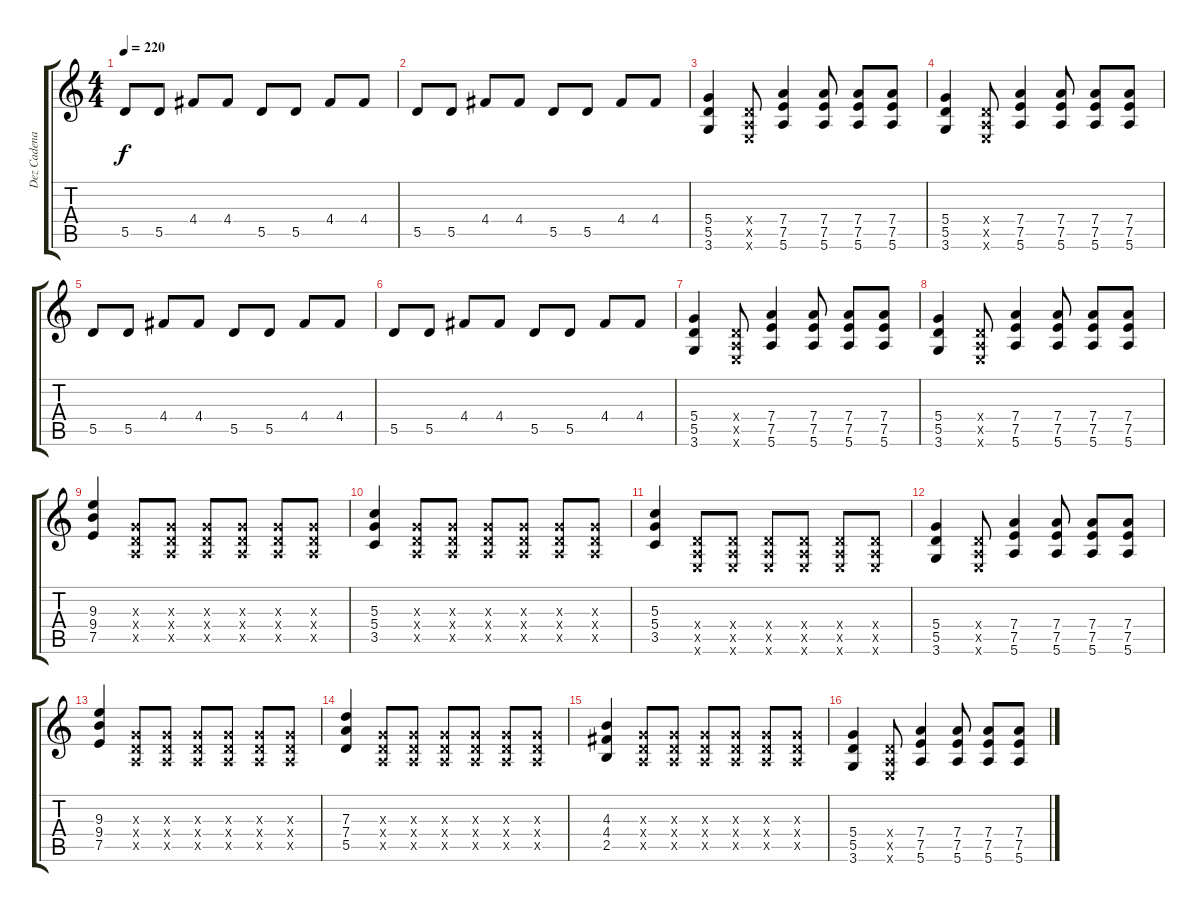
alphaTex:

\track ("Dez Cadena" "Dez Cadena") {instrument distortionguitar}
\staff {score tabs}
\tuning (E4 B3 G3 D3 A2 E2) {hide}
\ts (4 4)
\tempo 220
\clef g2
\ks c
5.5.8{dy f} 5.5.8 4.4.8 4.4.8 5.5.8 5.5.8 4.4.8 4.4.8 |
5.5.8 5.5.8 4.4.8 4.4.8 5.5.8 5.5.8 4.4.8 4.4.8 |
(5.4 5.5 3.6).4 (0.4{x} 0.5{x} 0.6{x}).8 (7.4 7.5 5.6).4 (7.4 7.5 5.6).8 (7.4 7.5 5.6).8 (7.4 7.5 5.6).8 |
(5.4 5.5 3.6).4 (0.4{x} 0.5{x} 0.6{x}).8 (7.4 7.5 5.6).4 (7.4 7.5 5.6).8 (7.4 7.5 5.6).8 (7.4 7.5 5.6).8 |
5.5.8 5.5.8 4.4.8 4.4.8 5.5.8 5.5.8 4.4.8 4.4.8 |
5.5.8 5.5.8 4.4.8 4.4.8 5.5.8 5.5.8 4.4.8 4.4.8 |
(5.4 5.5 3.6).4 (0.4{x} 0.5{x} 0.6{x}).8 (7.4 7.5 5.6).4 (7.4 7.5 5.6).8 (7.4 7.5 5.6).8 (7.4 7.5 5.6).8 |
(5.4 5.5 3.6).4 (0.4{x} 0.5{x} 0.6{x}).8 (7.4 7.5 5.6).4 (7.4 7.5 5.6).8 (7.4 7.5 5.6).8 (7.4 7.5 5.6).8 |
(9.3 9.4 7.5).4 (0.3{x} 0.4{x} 0.5{x}).8 (0.3{x} 0.4{x} 0.5{x}).8 (0.3{x} 0.4{x} 0.5{x}).8 (0.3{x} 0.4{x} 0.5{x}).8 (0.3{x} 0.4{x} 0.5{x}).8 (0.3{x} 0.4{x} 0.5{x}).8 |
(5.3 5.4 3.5).4 (0.3{x} 0.4{x} 0.5{x}).8 (0.3{x} 0.4{x} 0.5{x}).8 (0.3{x} 0.4{x} 0.5{x}).8 (0.3{x} 0.4{x} 0.5{x}).8 (0.3{x} 0.4{x} 0.5{x}).8 (0.3{x} 0.4{x} 0.5{x}).8 |
(5.3 5.4 3.5).4 (0.4{x} 0.5{x} 0.6{x}).8 (0.4{x} 0.5{x} 0.6{x}).8 (0.4{x} 0.5{x} 0.6{x}).8 (0.4{x} 0.5{x} 0.6{x}).8 (0.4{x} 0.5{x} 0.6{x}).8 (0.4{x} 0.5{x} 0.6{x}).8 |
(5.4 5.5 3.6).4 (0.4{x} 0.5{x} 0.6{x}).8 (7.4 7.5 5.6).4 (7.4 7.5 5.6).8 (7.4 7.5 5.6).8 (7.4 7.5 5.6).8 |
(9.3 9.4 7.5).4 (0.3{x} 0.4{x} 0.5{x}).8 (0.3{x} 0.4{x} 0.5{x}).8 (0.3{x} 0.4{x} 0.5{x}).8 (0.3{x} 0.4{x} 0.5{x}).8 (0.3{x} 0.4{x} 0.5{x}).8 (0.3{x} 0.4{x} 0.5{x}).8 |
(7.3 7.4 5.5).4 (0.3{x} 0.4{x} 0.5{x}).8 (0.3{x} 0.4{x} 0.5{x}).8 (0.3{x} 0.4{x} 0.5{x}).8 (0.3{x} 0.4{x} 0.5{x}).8 (0.3{x} 0.4{x} 0.5{x}).8 (0.3{x} 0.4{x} 0.5{x}).8 |
(4.3 4.4 2.5).4 (0.3{x} 0.4{x} 0.5{x}).8 (0.3{x} 0.4{x} 0.5{x}).8 (0.3{x} 0.4{x} 0.5{x}).8 (0.3{x} 0.4{x} 0.5{x}).8 (0.3{x} 0.4{x} 0.5{x}).8 (0.3{x} 0.4{x} 0.5{x}).8 |
(5.4 5.5 3.6).4 (0.4{x} 0.5{x} 0.6{x}).8 (7.4 7.5 5.6).4 (7.4 7.5 5.6).8 (7.4 7.5 5.6).8 (7.4 7.5 5.6).8
